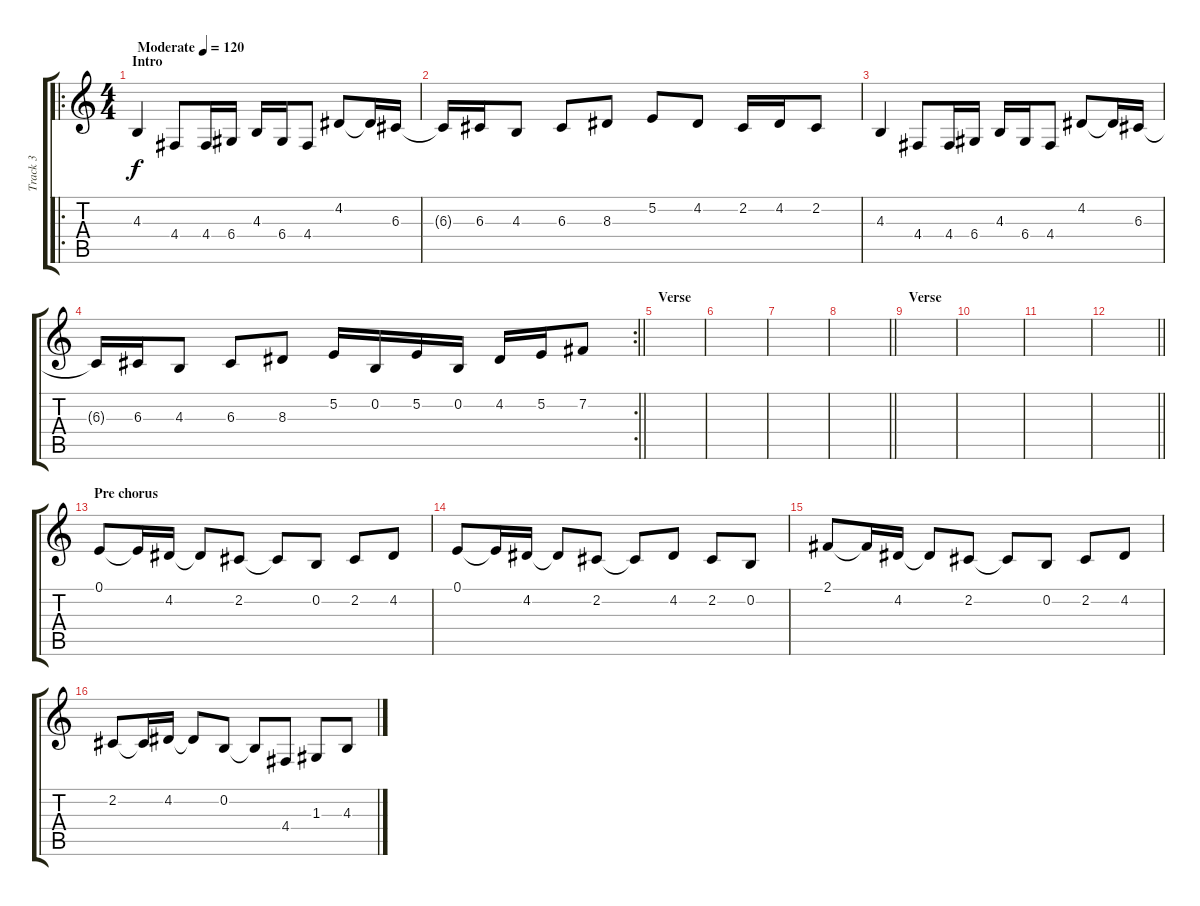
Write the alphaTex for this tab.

\track ("Track 3" "Track 3") {instrument lead1square}
\staff {score tabs}
\tuning (E4 B3 G3 D3 A2 E2) {hide}
\ro
\ts (4 4)
\section ("" "Intro")
\tempo (120 "Moderate")
\clef g2
\ks c
4.3.4{dy f instrument lead1square} 4.4.8 4.4.16 6.4.16 4.3.16 6.4.16 4.4.8 4.2.8 4.2{t}.16 6.3.16 |
6.3{t}.16 6.3.16 4.3.8 6.3.8 8.3.8 5.2.8 4.2.8 2.2.16 4.2.16 2.2.8 |
4.3.4 4.4.8 4.4.16 6.4.16 4.3.16 6.4.16 4.4.8 4.2.8 4.2{t}.16 6.3.16 |
\rc 2
\barLineRight lightlight
6.3{t}.16 6.3.16 4.3.8 6.3.8 8.3.8 5.2.16 0.2.16 5.2.16 0.2.16 4.2.16 5.2.16 7.2.8 |
\section ("" "Verse")
|
|
|
\barLineRight lightlight
|
\section ("" "Verse")
|
|
|
\barLineRight lightlight
|
\section ("" "Pre chorus")
0.1.8 0.1{t}.16 4.2.16 4.2{t}.8 2.2.8 2.2{t}.8 0.2.8 2.2.8 4.2.8 |
0.1.8 0.1{t}.16 4.2.16 4.2{t}.8 2.2.8 2.2{t}.8 4.2.8 2.2.8 0.2.8 |
2.1.8 2.1{t}.16 4.2.16 4.2{t}.8 2.2.8 2.2{t}.8 0.2.8 2.2.8 4.2.8 |
2.2.8 2.2{t}.16 4.2.16 4.2{t}.8 0.2.8 0.2{t}.8 4.4.8 1.3.8 4.3.8
